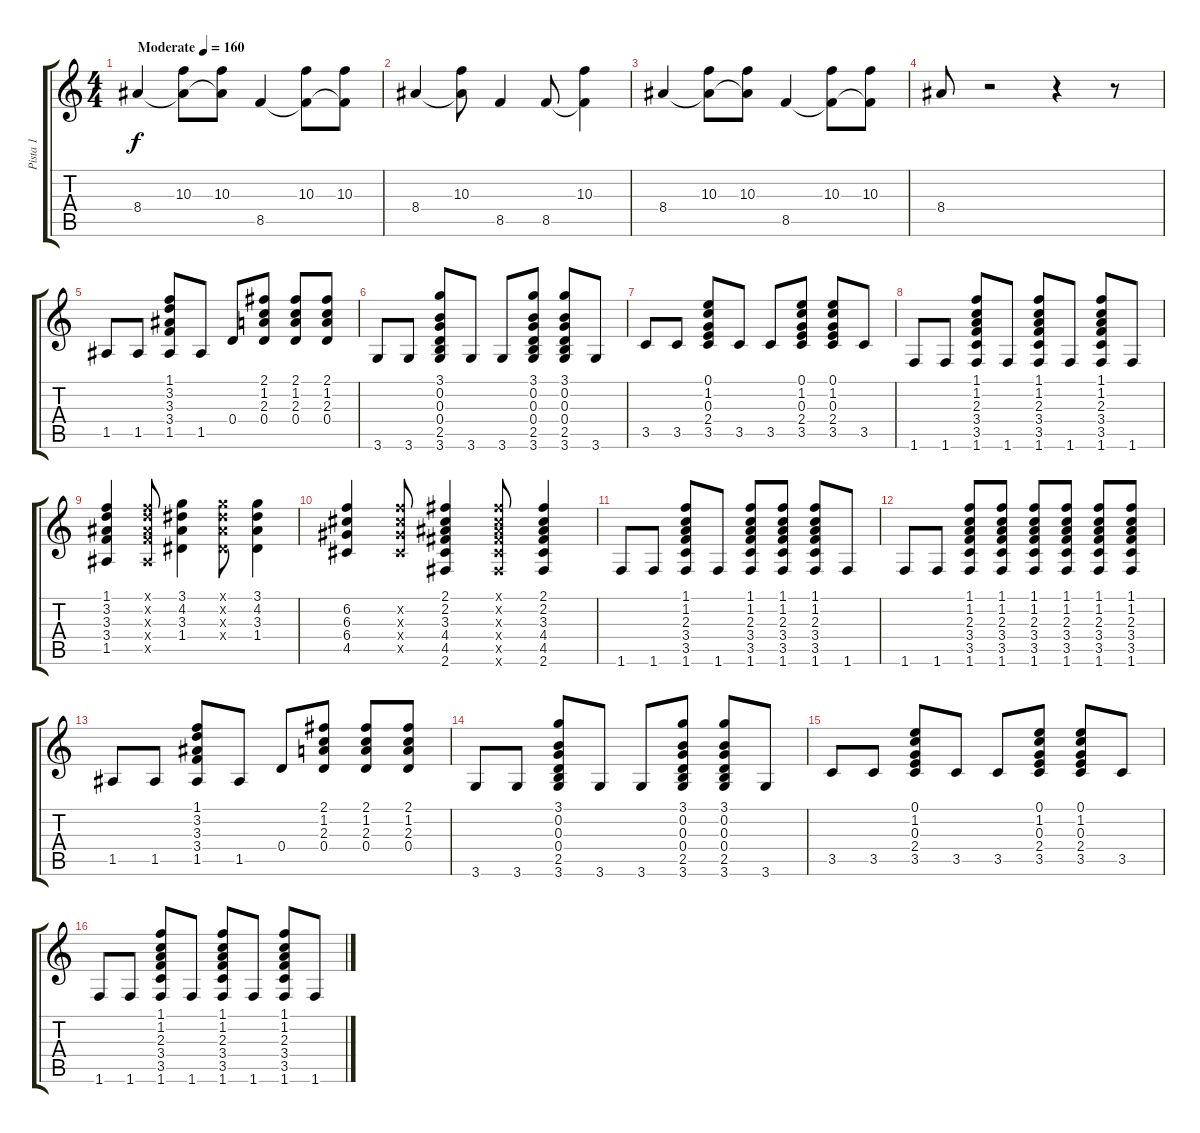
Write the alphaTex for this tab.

\track ("Pista 1" "Pista 1") {instrument acousticguitarnylon}
\staff {score tabs}
\tuning (E4 B3 G3 D3 A2 E2) {hide}
\ts (4 4)
\tempo (160 "Moderate")
\clef g2
\ks c
8.4.4{dy f instrument acousticguitarnylon} (10.3 8.4{t}).8 (10.3 8.4{t}).8 8.5.4 (10.3 8.5{t}).8 (10.3 8.5{t}).8 |
8.4.4 (10.3 8.4{t}).8 8.5.4 8.5.8 (10.3 8.5{t}).4 |
8.4.4 (10.3 8.4{t}).8 (10.3 8.4{t}).8 8.5.4 (10.3 8.5{t}).8 (10.3 8.5{t}).8 |
8.4.8 r.2 r.4 r.8 |
1.5.8 1.5.8 (1.1 3.2 3.3 3.4 1.5).8 1.5.8 0.4.8 (2.1 1.2 2.3 0.4).8 (2.1 1.2 2.3 0.4).8 (2.1 1.2 2.3 0.4).8 |
3.6.8 3.6.8 (3.1 0.2 0.3 0.4 2.5 3.6).8 3.6.8 3.6.8 (3.1 0.2 0.3 0.4 2.5 3.6).8 (3.1 0.2 0.3 0.4 2.5 3.6).8 3.6.8 |
3.5.8 3.5.8 (0.1 1.2 0.3 2.4 3.5).8 3.5.8 3.5.8 (0.1 1.2 0.3 2.4 3.5).8 (0.1 1.2 0.3 2.4 3.5).8 3.5.8 |
1.6.8 1.6.8 (1.1 1.2 2.3 3.4 3.5 1.6).8 1.6.8 (1.1 1.2 2.3 3.4 3.5 1.6).8 1.6.8 (1.1 1.2 2.3 3.4 3.5 1.6).8 1.6.8 |
(1.1 3.2 3.3 3.4 1.5).4 (1.1{x} 3.2{x} 3.3{x} 3.4{x} 1.5{x}).8 (3.1 4.2 3.3 1.4).4 (3.1{x} 4.2{x} 3.3{x} 1.4{x}).8 (3.1 4.2 3.3 1.4).4 |
(6.2 6.3 6.4 4.5).4 (6.2{x} 6.3{x} 6.4{x} 4.5{x}).8 (2.1 2.2 3.3 4.4 4.5 2.6).4 (2.1{x} 2.2{x} 3.3{x} 4.4{x} 4.5{x} 2.6{x}).8 (2.1 2.2 3.3 4.4 4.5 2.6).4 |
1.6.8 1.6.8 (1.1 1.2 2.3 3.4 3.5 1.6).8 1.6.8 (1.1 1.2 2.3 3.4 3.5 1.6).8 (1.1 1.2 2.3 3.4 3.5 1.6).8 (1.1 1.2 2.3 3.4 3.5 1.6).8 1.6.8 |
1.6.8 1.6.8 (1.1 1.2 2.3 3.4 3.5 1.6).8 (1.1 1.2 2.3 3.4 3.5 1.6).8 (1.1 1.2 2.3 3.4 3.5 1.6).8 (1.1 1.2 2.3 3.4 3.5 1.6).8 (1.1 1.2 2.3 3.4 3.5 1.6).8 (1.1 1.2 2.3 3.4 3.5 1.6).8 |
1.5.8 1.5.8 (1.1 3.2 3.3 3.4 1.5).8 1.5.8 0.4.8 (2.1 1.2 2.3 0.4).8 (2.1 1.2 2.3 0.4).8 (2.1 1.2 2.3 0.4).8 |
3.6.8 3.6.8 (3.1 0.2 0.3 0.4 2.5 3.6).8 3.6.8 3.6.8 (3.1 0.2 0.3 0.4 2.5 3.6).8 (3.1 0.2 0.3 0.4 2.5 3.6).8 3.6.8 |
3.5.8 3.5.8 (0.1 1.2 0.3 2.4 3.5).8 3.5.8 3.5.8 (0.1 1.2 0.3 2.4 3.5).8 (0.1 1.2 0.3 2.4 3.5).8 3.5.8 |
1.6.8 1.6.8 (1.1 1.2 2.3 3.4 3.5 1.6).8 1.6.8 (1.1 1.2 2.3 3.4 3.5 1.6).8 1.6.8 (1.1 1.2 2.3 3.4 3.5 1.6).8 1.6.8
